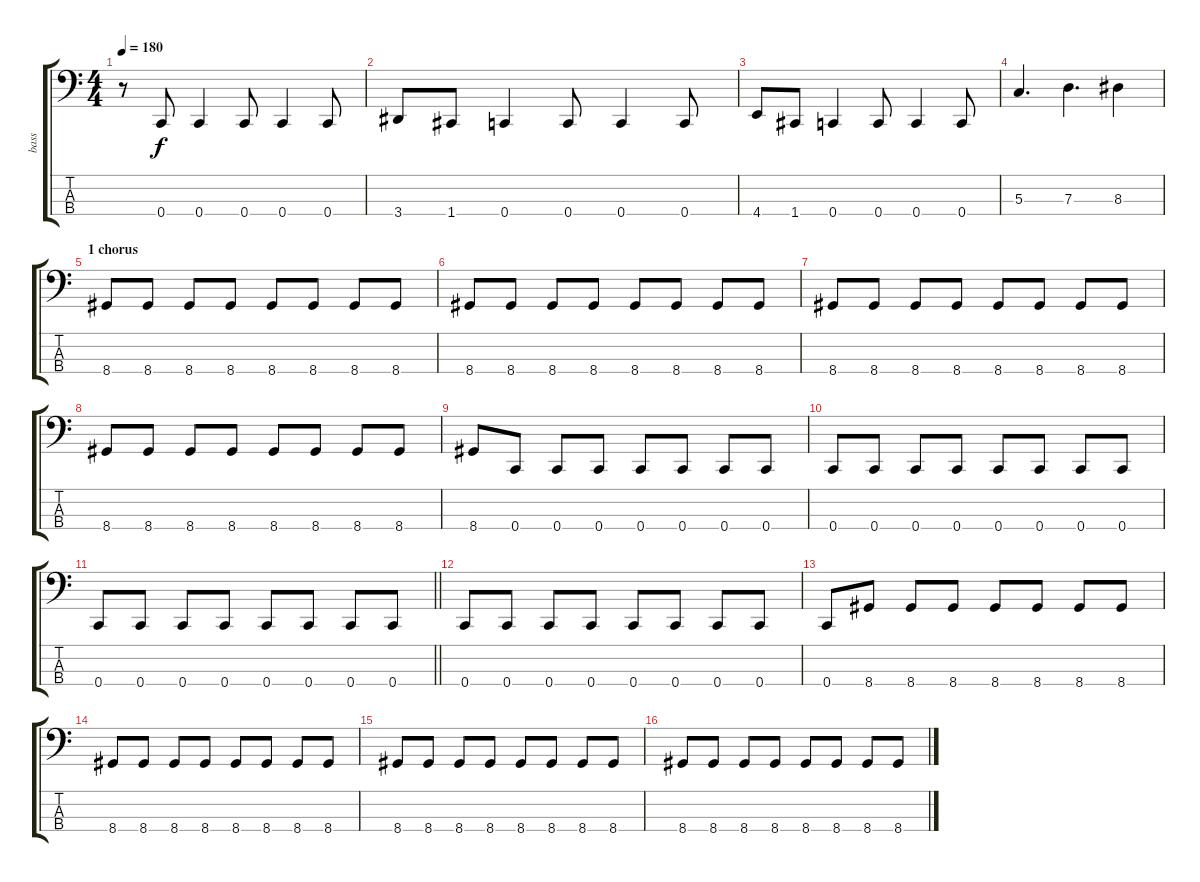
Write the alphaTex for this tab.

\track ("bass" "bass") {instrument electricbasspick}
\staff {score tabs}
\tuning (F2 C2 G1 C1) {hide}
\ts (4 4)
\tempo 180
\clef f4
\ks c
r.8{dy f} 0.4.8 0.4.4 0.4.8 0.4.4 0.4.8 |
3.4.8 1.4.8 0.4.4 0.4.8 0.4.4 0.4.8 |
4.4.8 1.4.8 0.4.4 0.4.8 0.4.4 0.4.8 |
5.3.4{d} 7.3.4{d} 8.3.4 |
\section ("" "1 chorus")
8.4.8 8.4.8 8.4.8 8.4.8 8.4.8 8.4.8 8.4.8 8.4.8 |
8.4.8 8.4.8 8.4.8 8.4.8 8.4.8 8.4.8 8.4.8 8.4.8 |
8.4.8 8.4.8 8.4.8 8.4.8 8.4.8 8.4.8 8.4.8 8.4.8 |
8.4.8 8.4.8 8.4.8 8.4.8 8.4.8 8.4.8 8.4.8 8.4.8 |
8.4.8 0.4.8 0.4.8 0.4.8 0.4.8 0.4.8 0.4.8 0.4.8 |
0.4.8 0.4.8 0.4.8 0.4.8 0.4.8 0.4.8 0.4.8 0.4.8 |
\barLineRight lightlight
0.4.8 0.4.8 0.4.8 0.4.8 0.4.8 0.4.8 0.4.8 0.4.8 |
0.4.8 0.4.8 0.4.8 0.4.8 0.4.8 0.4.8 0.4.8 0.4.8 |
0.4.8 8.4.8 8.4.8 8.4.8 8.4.8 8.4.8 8.4.8 8.4.8 |
8.4.8 8.4.8 8.4.8 8.4.8 8.4.8 8.4.8 8.4.8 8.4.8 |
8.4.8 8.4.8 8.4.8 8.4.8 8.4.8 8.4.8 8.4.8 8.4.8 |
8.4.8 8.4.8 8.4.8 8.4.8 8.4.8 8.4.8 8.4.8 8.4.8
